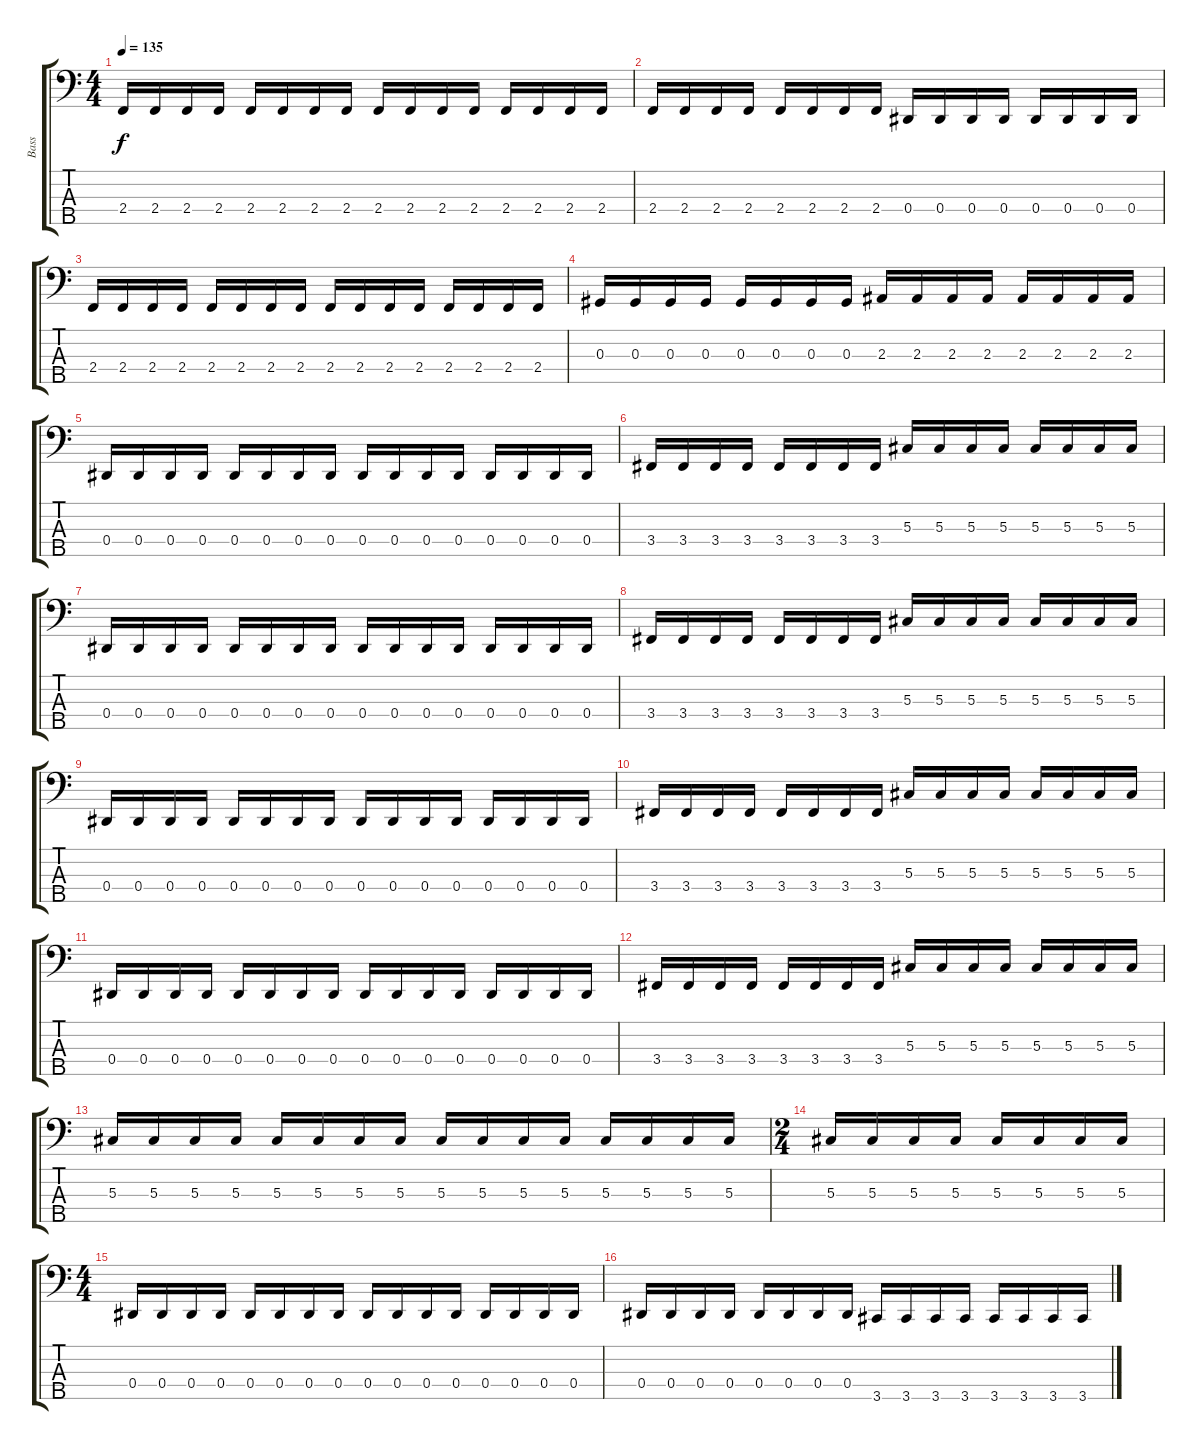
\track ("Bass" "Bass") {instrument electricbasspick}
\staff {score tabs}
\tuning (Gb2 Db2 Ab1 Eb1 Bb0) {hide}
\ts (4 4)
\tempo 135
\clef f4
\ks c
2.4.16{dy f} 2.4.16 2.4.16 2.4.16 2.4.16 2.4.16 2.4.16 2.4.16 2.4.16 2.4.16 2.4.16 2.4.16 2.4.16 2.4.16 2.4.16 2.4.16 |
2.4.16 2.4.16 2.4.16 2.4.16 2.4.16 2.4.16 2.4.16 2.4.16 0.4.16 0.4.16 0.4.16 0.4.16 0.4.16 0.4.16 0.4.16 0.4.16 |
2.4.16 2.4.16 2.4.16 2.4.16 2.4.16 2.4.16 2.4.16 2.4.16 2.4.16 2.4.16 2.4.16 2.4.16 2.4.16 2.4.16 2.4.16 2.4.16 |
0.3.16 0.3.16 0.3.16 0.3.16 0.3.16 0.3.16 0.3.16 0.3.16 2.3.16 2.3.16 2.3.16 2.3.16 2.3.16 2.3.16 2.3.16 2.3.16 |
0.4.16 0.4.16 0.4.16 0.4.16 0.4.16 0.4.16 0.4.16 0.4.16 0.4.16 0.4.16 0.4.16 0.4.16 0.4.16 0.4.16 0.4.16 0.4.16 |
3.4.16 3.4.16 3.4.16 3.4.16 3.4.16 3.4.16 3.4.16 3.4.16 5.3.16 5.3.16 5.3.16 5.3.16 5.3.16 5.3.16 5.3.16 5.3.16 |
0.4.16 0.4.16 0.4.16 0.4.16 0.4.16 0.4.16 0.4.16 0.4.16 0.4.16 0.4.16 0.4.16 0.4.16 0.4.16 0.4.16 0.4.16 0.4.16 |
3.4.16 3.4.16 3.4.16 3.4.16 3.4.16 3.4.16 3.4.16 3.4.16 5.3.16 5.3.16 5.3.16 5.3.16 5.3.16 5.3.16 5.3.16 5.3.16 |
0.4.16 0.4.16 0.4.16 0.4.16 0.4.16 0.4.16 0.4.16 0.4.16 0.4.16 0.4.16 0.4.16 0.4.16 0.4.16 0.4.16 0.4.16 0.4.16 |
3.4.16 3.4.16 3.4.16 3.4.16 3.4.16 3.4.16 3.4.16 3.4.16 5.3.16 5.3.16 5.3.16 5.3.16 5.3.16 5.3.16 5.3.16 5.3.16 |
0.4.16 0.4.16 0.4.16 0.4.16 0.4.16 0.4.16 0.4.16 0.4.16 0.4.16 0.4.16 0.4.16 0.4.16 0.4.16 0.4.16 0.4.16 0.4.16 |
3.4.16 3.4.16 3.4.16 3.4.16 3.4.16 3.4.16 3.4.16 3.4.16 5.3.16 5.3.16 5.3.16 5.3.16 5.3.16 5.3.16 5.3.16 5.3.16 |
5.3.16 5.3.16 5.3.16 5.3.16 5.3.16 5.3.16 5.3.16 5.3.16 5.3.16 5.3.16 5.3.16 5.3.16 5.3.16 5.3.16 5.3.16 5.3.16 |
\ts (2 4)
5.3.16 5.3.16 5.3.16 5.3.16 5.3.16 5.3.16 5.3.16 5.3.16 |
\ts (4 4)
0.4.16 0.4.16 0.4.16 0.4.16 0.4.16 0.4.16 0.4.16 0.4.16 0.4.16 0.4.16 0.4.16 0.4.16 0.4.16 0.4.16 0.4.16 0.4.16 |
0.4.16 0.4.16 0.4.16 0.4.16 0.4.16 0.4.16 0.4.16 0.4.16 3.5.16 3.5.16 3.5.16 3.5.16 3.5.16 3.5.16 3.5.16 3.5.16
